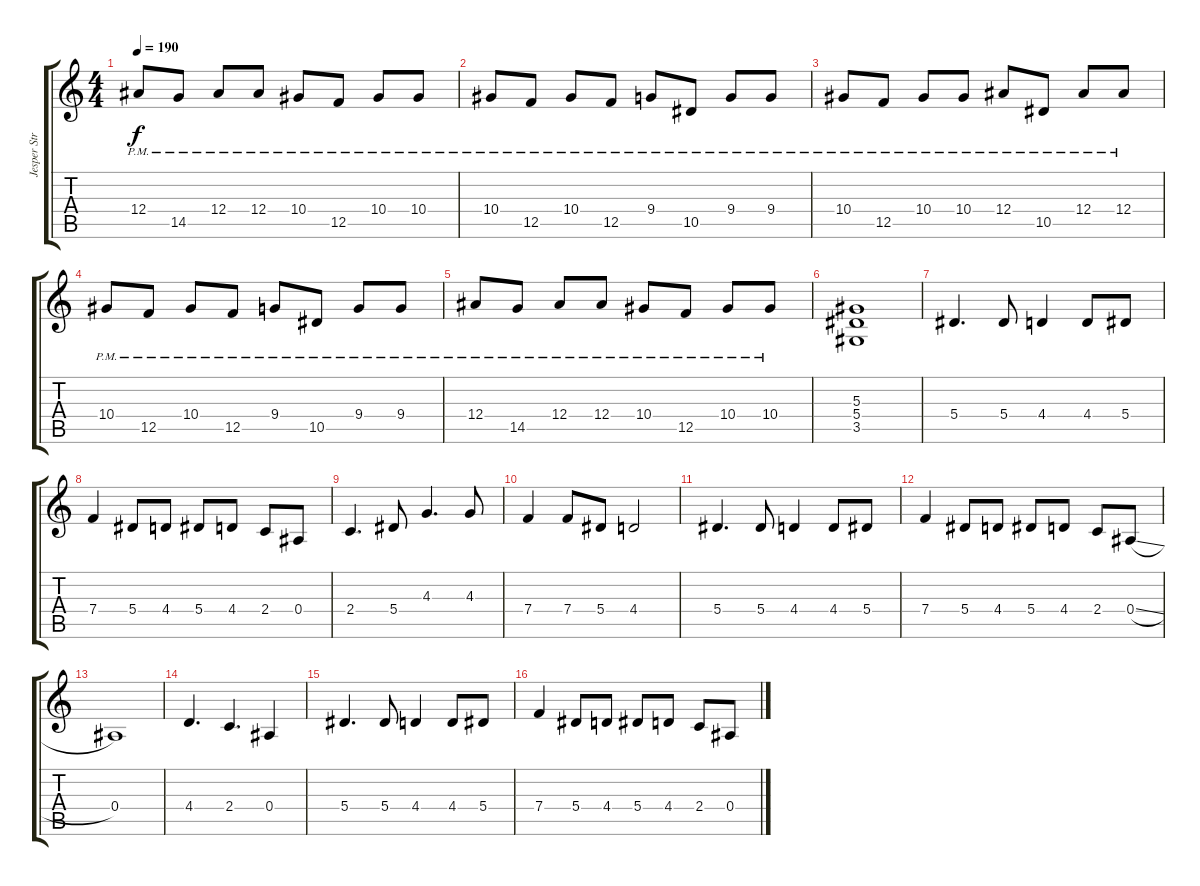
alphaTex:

\track ("Jesper Strömblad" "Jesper Str") {instrument distortionguitar}
\staff {score tabs}
\tuning (C4 G3 Eb3 Bb2 F2 C2) {hide}
\ts (4 4)
\tempo 190
\clef g2
\ks c
12.4{pm}.8{dy f} 14.5{pm}.8 12.4{pm}.8 12.4{pm}.8 10.4{pm}.8 12.5{pm}.8 10.4{pm}.8 10.4{pm}.8 |
10.4{pm}.8 12.5{pm}.8 10.4{pm}.8 12.5{pm}.8 9.4{pm}.8 10.5{pm}.8 9.4{pm}.8 9.4{pm}.8 |
10.4{pm}.8 12.5{pm}.8 10.4{pm}.8 10.4{pm}.8 12.4{pm}.8 10.5{pm}.8 12.4{pm}.8 12.4{pm}.8 |
10.4{pm}.8 12.5{pm}.8 10.4{pm}.8 12.5{pm}.8 9.4{pm}.8 10.5{pm}.8 9.4{pm}.8 9.4{pm}.8 |
12.4{pm}.8 14.5{pm}.8 12.4{pm}.8 12.4{pm}.8 10.4{pm}.8 12.5{pm}.8 10.4{pm}.8 10.4{pm}.8 |
(5.3 5.4 3.5).1 |
5.4.4{d} 5.4.8 4.4.4 4.4.8 5.4.8 |
7.4.4 5.4.8 4.4.8 5.4.8 4.4.8 2.4.8 0.4.8 |
2.4.4{d} 5.4.8 4.3.4{d} 4.3.8 |
7.4.4 7.4.8 5.4.8 4.4.2 |
5.4.4{d} 5.4.8 4.4.4 4.4.8 5.4.8 |
7.4.4 5.4.8 4.4.8 5.4.8 4.4.8 2.4.8 0.4{sl}.8 |
0.4.1 |
4.4.4{d} 2.4.4{d} 0.4.4 |
5.4.4{d} 5.4.8 4.4.4 4.4.8 5.4.8 |
7.4.4 5.4.8 4.4.8 5.4.8 4.4.8 2.4.8 0.4.8
